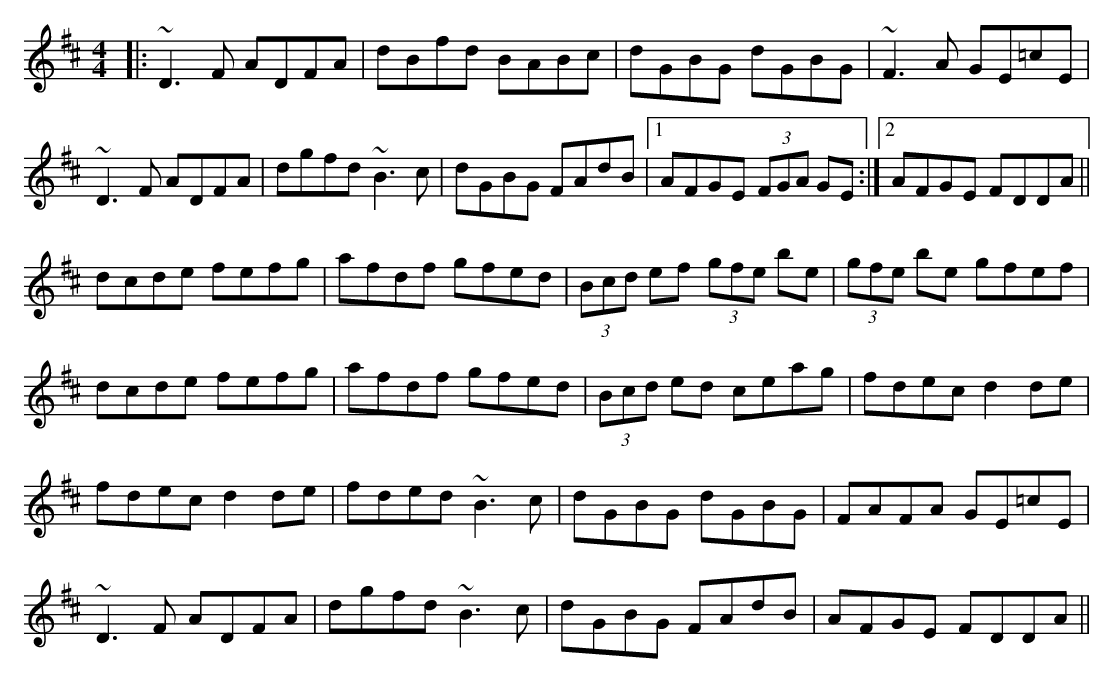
X:1
M:4/4
K:D
|:~D3F ADFA|dBfd BABc|dGBG dGBG|~F3A GE=cE |
~D3F ADFA|dgfd ~B3c|dGBG FAdB|1 AFGE (3FGA GE:|2 AFGE FDDA||
dcde fefg|afdf gfed|(3Bcd ef (3gfe be|(3gfe be gfef|
dcde fefg|afdf gfed|(3Bcd ed ceag |fdec d2de|
fdec d2de|fded ~B3c|dGBG dGBG|FAFA GE=cE|
~D3F ADFA|dgfd ~B3c|dGBG FAdB|AFGE FDDA||
